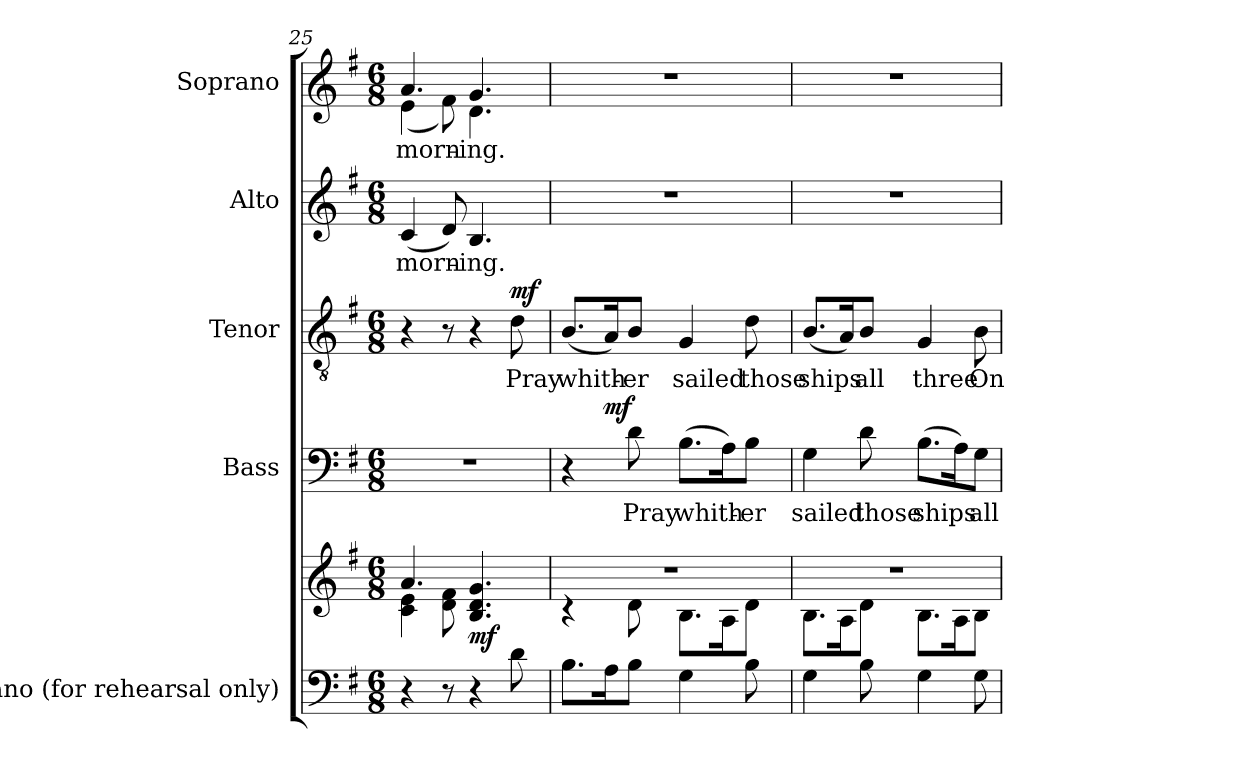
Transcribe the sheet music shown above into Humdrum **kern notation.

**kern	**kern	**dynam	**kern	**text	**dynam	**kern	**text	**dynam	**kern	**text	**kern	**text
*part5	*part5	*part5	*part4	*part4	*part4	*part3	*part3	*part3	*part2	*part2	*part1	*part1
*staff6	*staff5	*staff5/6	*staff4	*staff4	*staff4	*staff3	*staff3	*staff3	*staff2	*staff2	*staff1	*staff1
*I"Piano (for rehearsal only)	*	*	*I"Bass	*	*	*I"Tenor	*	*	*I"Alto	*	*I"Soprano	*
*I'Pno.	*	*	*I'B.	*	*	*I'T.	*	*	*I'A.	*	*I'S.	*
!!LO:PB:g=z
*clefF4	*clefG2	*	*clefF4	*	*	*clefGv2	*	*	*clefG2	*	*clefG2	*
*	*	*	*	*	*	*ITrd7c12	*	*	*	*	*	*
*k[f#]	*k[f#]	*	*k[f#]	*	*	*k[f#]	*	*	*k[f#]	*	*k[f#]	*
*G:	*G:	*	*G:	*	*	*G:	*	*	*G:	*	*G:	*
*M6/8	*M6/8	*	*M6/8	*	*	*M6/8	*	*	*M6/8	*	*M6/8	*
=25	=25	=25	=25	=25	=25	=25	=25	=25	=25	=25	=25	=25
*	*^	*	*	*	*	*	*	*	*	*	*	*
!	!	!	!	!LO:N:vis=1	!	!	!	!	!	!	!	!	!
!	!	!	!	!	!	!	!	!	!	!	!LO:LY:b:color=#000000	!	!
*	*	*	*	*	*	*	*	*	*	*	*	*^	*
!	!	!	!	!	!	!	!	!	!	!	!	!	!	!LO:LY:b:color=#000000
4r	4.ai/	4ci\ 4ei	.	2.r	.	.	4r	.	.	(4ci/	morn-	4.ai/	(4ei\	morn-
8r	.	8di\ 8f#i	.	.	.	.	8r	.	.	8di/)	.	.	8f#i\)	.
!	!	!	!	!	!	!	!	!	!	!	!LO:LY:b:color=#000000	!	!	!
!	!	!	!	!	!	!	!	!	!	!	!	!	!	!LO:LY:b:color=#000000
4r	4.ryy	4.Bi/ 4.di 4.gi	mf	.	.	.	4r	.	.	4.Bi/	-ing.	4.gi/	4.di\	-ing.
!	!	!	!	!	!	!	!	!LO:LY:b:color=#000000	!	!	!	!	!	!
8di\	.	.	.	.	.	.	8Di\	Pray	mf	.	.	.	.	.
*	*	*	*	*	*	*	*	*	*	*	*	*v	*v	*
=26	=26	=26	=26	=26	=26	=26	=26	=26	=26	=26	=26	=26	=26
!	!LO:N:vis=1	!	!	!	!	!	!	!	!	!	!	!	!
!	!	!	!	!	!	!	!	!LO:LY:b:color=#000000	!	!LO:N:vis=1	!	!LO:N:vis=1	!
*	*	*	*	*^	*	*	*	*	*	*	*	*	*
8.Bi\L	2.r	4r	.	4r	8.ryy	.	.	(8.BBi/L	whith-	.	2.r	.	2.r	.
16Ai\K	.	.	.	.	2ryy	.	mf	16AAi/k)	.	.	.	.	.	.
!	!	!	!	!	!	!LO:LY:b:color=#000000	!	!	!	!	!	!	!	!
!	!	!	!	!	!	!	!	!	!LO:LY:b:color=#000000	!	!	!	!	!
8Bi\J	.	8di\	.	8di\	.	Pray	.	8BBi/J	-er	.	.	.	.	.
!	!	!	!	!	!	!LO:LY:b:color=#000000	!	!	!	!	!	!	!	!
!	!	!	!	!	!	!	!	!	!LO:LY:b:color=#000000	!	!	!	!	!
4Gi\	.	8.Bi\L	.	(8.Bi\L	.	whith-	.	4GGi/	sailed	.	.	.	.	.
.	.	16Ai\K	.	16Ai\k)	.	.	.	.	.	.	.	.	.	.
!	!	!	!	!	!	!LO:LY:b:color=#000000	!	!	!	!	!	!	!	!
!	!	!	!	!	!	!	!	!	!LO:LY:b:color=#000000	!	!	!	!	!
8Bi\	.	8di\J	.	8Bi\J	.	-er	.	8Di\	those	.	.	.	.	.
.	.	.	.	.	16ryy	.	.	.	.	.	.	.	.	.
=27	=27	=27	=27	=27	=27	=27	=27	=27	=27	=27	=27	=27	=27	=27
!	!LO:N:vis=1	!	!	!	!	!	!	!	!	!	!	!	!	!
*	*	*	*	*v	*v	*	*	*	*	*	*	*	*	*
*	*	*	*	*^	*	*	*	*	*	*	*	*	*
!	!	!	!	!	!	!LO:LY:b:color=#000000	!	!	!	!	!	!	!	!
*	*	*	*	*v	*v	*	*	*	*	*	*	*	*	*
*	*	*	*	*^	*	*	*	*	*	*	*	*	*
!	!	!	!	!	!	!	!	!	!LO:LY:b:color=#000000	!	!LO:N:vis=1	!	!LO:N:vis=1	!
*	*	*	*	*v	*v	*	*	*	*	*	*	*	*	*
4Gi\	2.r	8.Bi\L	.	4Gi\	sailed	.	(8.BBi/L	ships	.	2.r	.	2.r	.
.	.	16Ai\K	.	.	.	.	16AAi/k)	.	.	.	.	.	.
!	!	!	!	!	!LO:LY:b:color=#000000	!	!	!	!	!	!	!	!
!	!	!	!	!	!	!	!	!LO:LY:b:color=#000000	!	!	!	!	!
8Bi\	.	8di\J	.	8di\	those	.	8BBi/J	all	.	.	.	.	.
!	!	!	!	!	!LO:LY:b:color=#000000	!	!	!	!	!	!	!	!
!	!	!	!	!	!	!	!	!LO:LY:b:color=#000000	!	!	!	!	!
4Gi\	.	8.Bi\L	.	(8.Bi\L	ships	.	4GGi/	three	.	.	.	.	.
.	.	16Ai\K	.	16Ai\k)	.	.	.	.	.	.	.	.	.
!	!	!	!	!	!LO:LY:b:color=#000000	!	!	!	!	!	!	!	!
!	!	!	!	!	!	!	!	!LO:LY:b:color=#000000	!	!	!	!	!
8Gi\	.	8Bi\J	.	8Gi\J	all	.	8BBi\	On	.	.	.	.	.
*	*v	*v	*	*	*	*	*	*	*	*	*	*	*
=	=	=	=	=	=	=	=	=	=	=	=	=
*-	*-	*-	*-	*-	*-	*-	*-	*-	*-	*-	*-	*-
